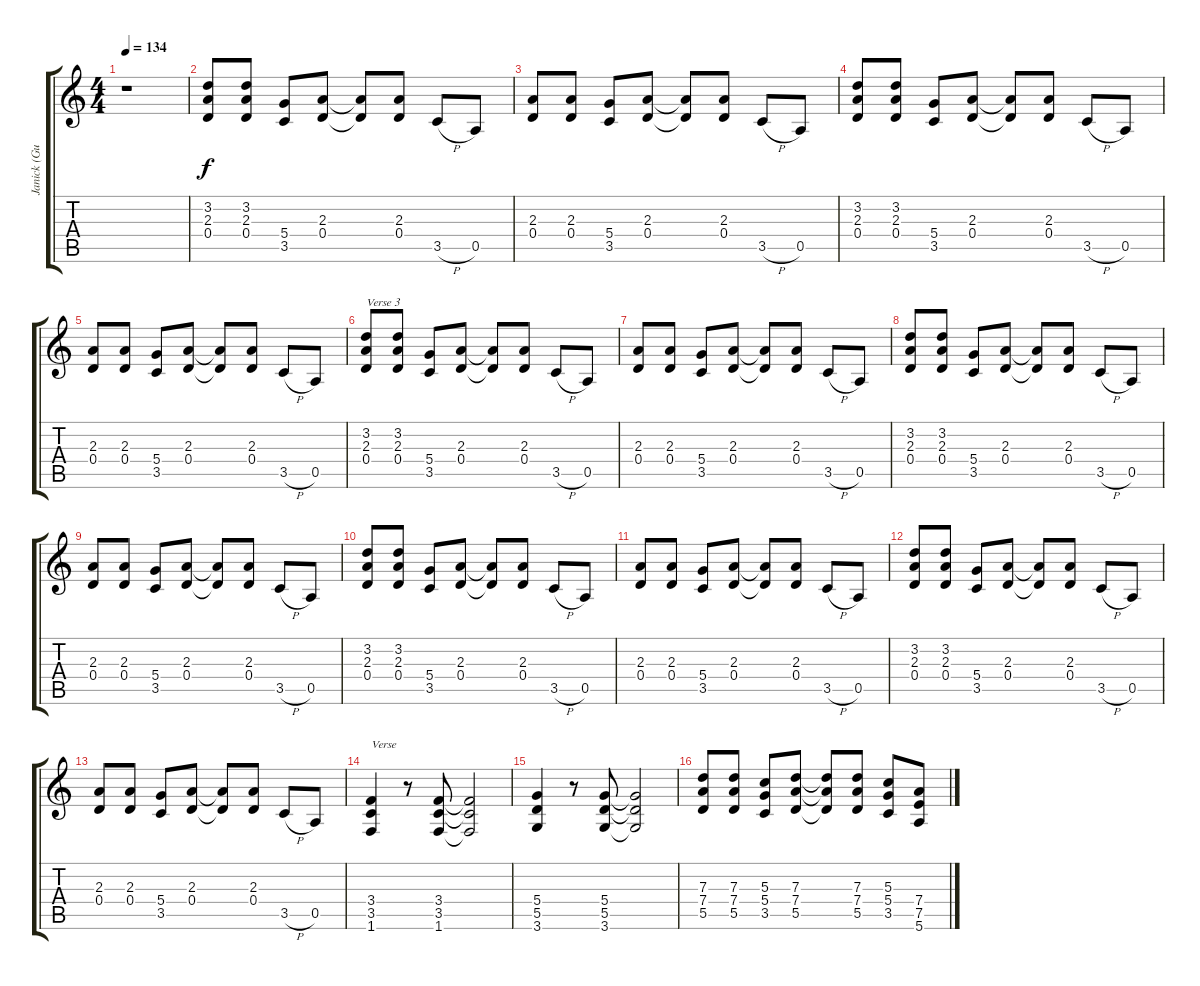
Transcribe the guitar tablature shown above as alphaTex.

\track ("Janick (Guitar 2)" "Janick (Gu") {instrument distortionguitar}
\staff {score tabs}
\tuning (E4 B3 G3 D3 A2 E2) {hide}
\ts (4 4)
\tempo 134
\clef g2
\ks c
r.1{dy f} |
(3.2 2.3 0.4).8 (3.2 2.3 0.4).8 (5.4 3.5).8 (2.3 0.4).8 (2.3{t} 0.4{t}).8 (2.3 0.4).8 3.5{h}.8 0.5.8 |
(2.3 0.4).8 (2.3 0.4).8 (5.4 3.5).8 (2.3 0.4).8 (2.3{t} 0.4{t}).8 (2.3 0.4).8 3.5{h}.8 0.5.8 |
(3.2 2.3 0.4).8 (3.2 2.3 0.4).8 (5.4 3.5).8 (2.3 0.4).8 (2.3{t} 0.4{t}).8 (2.3 0.4).8 3.5{h}.8 0.5.8 |
(2.3 0.4).8 (2.3 0.4).8 (5.4 3.5).8 (2.3 0.4).8 (2.3{t} 0.4{t}).8 (2.3 0.4).8 3.5{h}.8 0.5.8 |
(3.2 2.3 0.4).8{txt "Verse 3"} (3.2 2.3 0.4).8 (5.4 3.5).8 (2.3 0.4).8 (2.3{t} 0.4{t}).8 (2.3 0.4).8 3.5{h}.8 0.5.8 |
(2.3 0.4).8 (2.3 0.4).8 (5.4 3.5).8 (2.3 0.4).8 (2.3{t} 0.4{t}).8 (2.3 0.4).8 3.5{h}.8 0.5.8 |
(3.2 2.3 0.4).8 (3.2 2.3 0.4).8 (5.4 3.5).8 (2.3 0.4).8 (2.3{t} 0.4{t}).8 (2.3 0.4).8 3.5{h}.8 0.5.8 |
(2.3 0.4).8 (2.3 0.4).8 (5.4 3.5).8 (2.3 0.4).8 (2.3{t} 0.4{t}).8 (2.3 0.4).8 3.5{h}.8 0.5.8 |
(3.2 2.3 0.4).8 (3.2 2.3 0.4).8 (5.4 3.5).8 (2.3 0.4).8 (2.3{t} 0.4{t}).8 (2.3 0.4).8 3.5{h}.8 0.5.8 |
(2.3 0.4).8 (2.3 0.4).8 (5.4 3.5).8 (2.3 0.4).8 (2.3{t} 0.4{t}).8 (2.3 0.4).8 3.5{h}.8 0.5.8 |
(3.2 2.3 0.4).8 (3.2 2.3 0.4).8 (5.4 3.5).8 (2.3 0.4).8 (2.3{t} 0.4{t}).8 (2.3 0.4).8 3.5{h}.8 0.5.8 |
(2.3 0.4).8 (2.3 0.4).8 (5.4 3.5).8 (2.3 0.4).8 (2.3{t} 0.4{t}).8 (2.3 0.4).8 3.5{h}.8 0.5.8 |
(3.4 3.5 1.6).4{txt "Verse"} r.8 (3.4 3.5 1.6).8 (3.4{t} 3.5{t} 1.6{t}).2 |
(5.4 5.5 3.6).4 r.8 (5.4 5.5 3.6).8 (5.4{t} 5.5{t} 3.6{t}).2 |
(7.3 7.4 5.5).8 (7.3 7.4 5.5).8 (5.3 5.4 3.5).8 (7.3 7.4 5.5).8 (7.3{t} 7.4{t} 5.5{t}).8 (7.3 7.4 5.5).8 (5.3 5.4 3.5).8 (7.4 7.5 5.6).8
